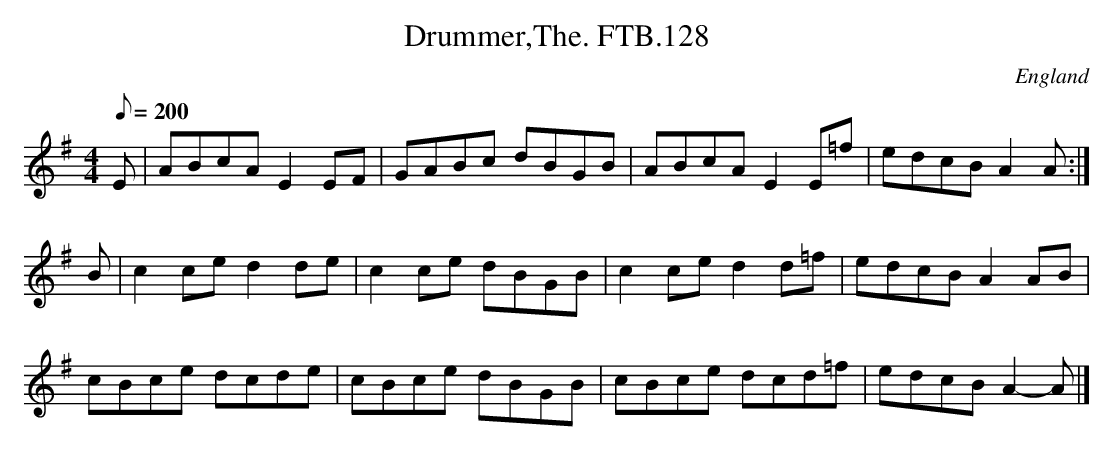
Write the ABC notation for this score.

X:1
T:Drummer,The. FTB.128
M:4/4
Q:200
O:England
K:G
E|ABcAE2EF|GABc dBGB|ABcAE2E=f|edcBA2A:|
B|c2ced2de|c2ce dBGB|c2ced2d=f|edcBA2AB|
cBce dcde|cBce dBGB|cBce dcd=f|edcBA2-A|]
